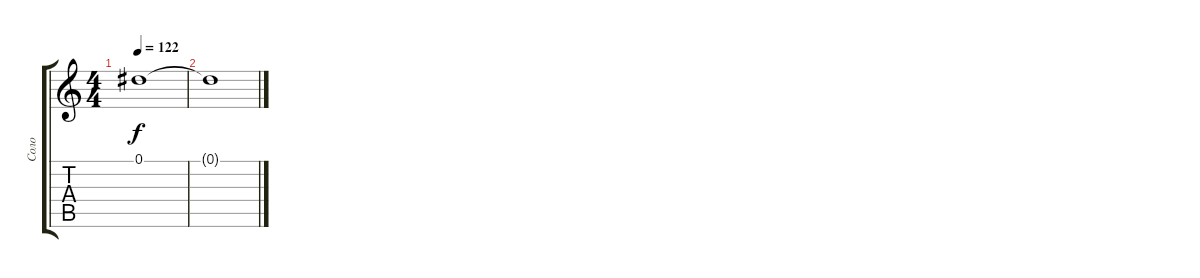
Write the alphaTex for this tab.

\track ("Соло" "Соло") {instrument overdrivenguitar}
\staff {score tabs}
\tuning (Eb4 Bb3 Gb3 Db3 Ab2 Eb2) {hide}
\ts (4 4)
\tempo 122
\clef g2
\ks c
0.1{t}.1{dy f} |
0.1{t}.1
